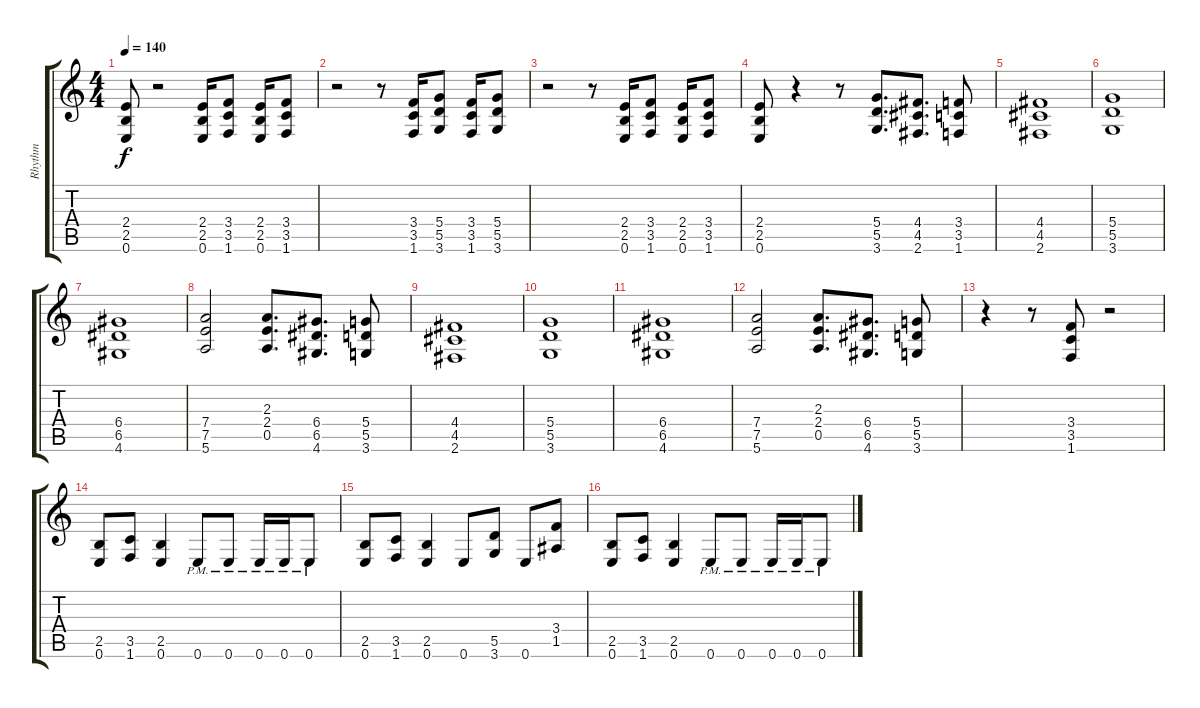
\track ("Rhythm" "Rhythm") {instrument distortionguitar}
\staff {score tabs}
\tuning (E4 B3 G3 D3 A2 E2) {hide}
\ts (4 4)
\tempo 140
\clef g2
\ks c
(2.4 2.5 0.6).8{dy f} r.2 (2.4 2.5 0.6).16 (3.4 3.5 1.6).8 (2.4 2.5 0.6).16 (3.4 3.5 1.6).8 |
r.2 r.8 (3.4 3.5 1.6).16 (5.4 5.5 3.6).8 (3.4 3.5 1.6).16 (5.4 5.5 3.6).8 |
r.2 r.8 (2.4 2.5 0.6).16 (3.4 3.5 1.6).8 (2.4 2.5 0.6).16 (3.4 3.5 1.6).8 |
(2.4 2.5 0.6).8 r.4 r.8 (5.4 5.5 3.6).8{d} (4.4 4.5 2.6).8{d} (3.4 3.5 1.6).8 |
(4.4 4.5 2.6).1 |
(5.4 5.5 3.6).1 |
(6.4 6.5 4.6).1 |
(7.4 7.5 5.6).2 (2.3 2.4 0.5).8{d} (6.4 6.5 4.6).8{d} (5.4 5.5 3.6).8 |
(4.4 4.5 2.6).1 |
(5.4 5.5 3.6).1 |
(6.4 6.5 4.6).1 |
(7.4 7.5 5.6).2 (2.3 2.4 0.5).8{d} (6.4 6.5 4.6).8{d} (5.4 5.5 3.6).8 |
r.4 r.8 (3.4 3.5 1.6).8 r.2 |
(2.5 0.6).8 (3.5 1.6).8 (2.5 0.6).4 0.6{pm}.8 0.6{pm}.8 0.6{pm}.16 0.6{pm}.16 0.6{pm}.8 |
(2.5 0.6).8 (3.5 1.6).8 (2.5 0.6).4 0.6.8 (5.5 3.6).8 0.6.8 (3.4 1.5).8 |
(2.5 0.6).8 (3.5 1.6).8 (2.5 0.6).4 0.6{pm}.8 0.6{pm}.8 0.6{pm}.16 0.6{pm}.16 0.6{pm}.8
